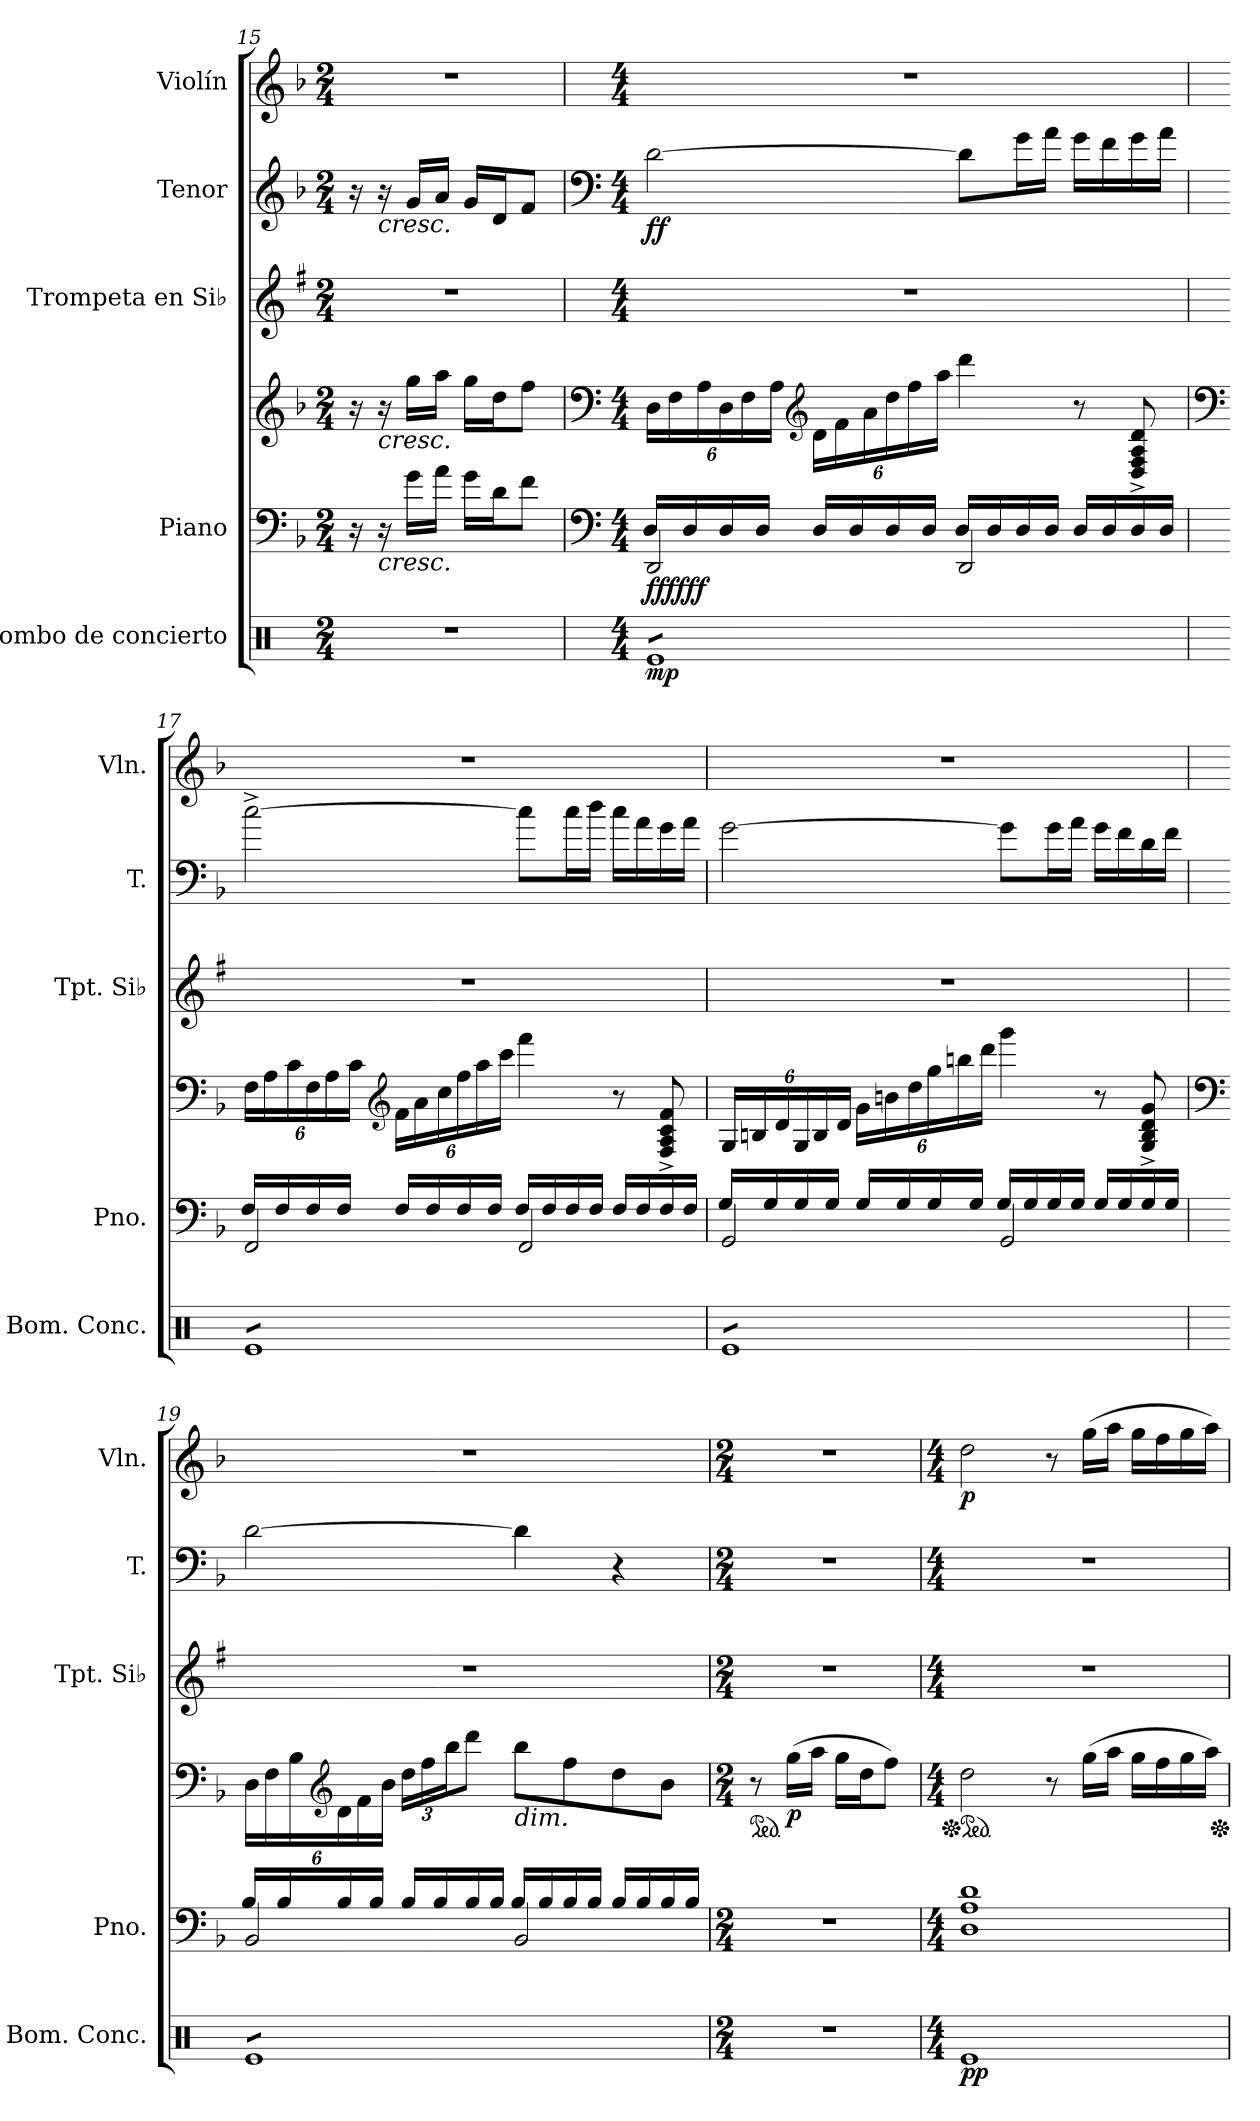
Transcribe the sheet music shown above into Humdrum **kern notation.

**kern	**dynam	**kern	**kern	**dynam	**kern	**kern	**dynam	**kern	**dynam
*part5	*part5	*part4	*part4	*part4	*part3	*part2	*part2	*part1	*part1
*staff6	*staff6	*staff5	*staff4	*staff4/5	*staff3	*staff2	*staff2	*staff1	*staff1
*I"Bombo de concierto	*	*I"Piano	*	*	*I"Trompeta en Si♭	*I"Tenor	*	*I"Violín	*
*I'Bom. Conc.	*	*I'Pno.	*	*	*I'Tpt. Si♭	*I'T.	*	*I'Vln.	*
*clefX	*	*clefF4	*clefG2	*	*clefG2	*clefG2	*	*clefG2	*
*	*	*	*	*	*ITrd1c2	*	*	*	*
*k[]	*	*k[b-]	*k[b-]	*	*k[b-]	*k[b-]	*	*k[b-]	*
*M2/4	*	*M2/4	*M2/4	*	*M2/4	*M2/4	*	*M2/4	*
=15	=15	=15	=15	=15	=15	=15	=15	=15	=15
2r	.	16r	16r	.	2r	16r	.	2r	.
!	!	!	!	!	!	!LO:TX:b:i:t=cresc.	!	!	!
!	!	!	!LO:TX:b:i:t=cresc.	!	!	!	!	!	!
!	!	!LO:TX:b:i:t=cresc.	!	!	!	!	!	!	!
.	.	16r	16r	.	.	16r	.	.	.
.	.	16g\LL	16gg\LL	.	.	16g/LL	.	.	.
.	.	16a\JJ	16aa\JJ	.	.	16a/JJ	.	.	.
.	.	16g\LL	16gg\LL	.	.	16g/LL	.	.	.
.	.	16d\J	16dd\J	.	.	16d/J	.	.	.
.	.	8f\J	8ff\J	.	.	8f/J	.	.	.
!!LO:PB:g=z
=16	=16	=16	=16	=16	=16	=16	=16	=16	=16
*	*	*clefF4	*clefF4	*	*	*clefF4	*	*	*
*M4/4	*	*M4/4	*M4/4	*	*M4/4	*M4/4	*	*M4/4	*
*	*	*^	*	*	*	*	*	*	*
*	*	*	*	*Xbrackettup	*	*	*	*	*	*
!	!LO:DY:b	!	!	!	!LO:DY:b=2	!	!	!	!	!
!	!	!	!	!	!LO:DY:n=1:b=2	!	!	!	!	!
!	!	!	!	!	!LO:DY:n=2:b	!	!	!LO:DY:b	!	!
*tremolo	*	*	*	*	*	*	*	*	*	*
8ReL	mp	2DD/	16D/LL	24D\LL	ff ff ff	1r	[2d\	ff	1r	.
.	.	.	.	24F\	.	.	.	.	.	.
.	.	.	16D/	.	.	.	.	.	.	.
.	.	.	.	24A\	.	.	.	.	.	.
8Re	.	.	16D/	24D\	.	.	.	.	.	.
.	.	.	.	24F\	.	.	.	.	.	.
.	.	.	16D/JJ	.	.	.	.	.	.	.
.	.	.	.	24A\JJ	.	.	.	.	.	.
*	*	*	*	*clefG2	*	*	*	*	*	*
8Re	.	.	16D/LL	24d\LL	.	.	.	.	.	.
.	.	.	.	24f\	.	.	.	.	.	.
.	.	.	16D/	.	.	.	.	.	.	.
.	.	.	.	24a\	.	.	.	.	.	.
8Re	.	.	16D/	24dd\	.	.	.	.	.	.
.	.	.	.	24ff\	.	.	.	.	.	.
.	.	.	16D/JJ	.	.	.	.	.	.	.
.	.	.	.	24aa\JJ	.	.	.	.	.	.
8Re	.	2DD/	16D/LL	4ddd\	.	.	8d\L]	.	.	.
.	.	.	16D/	.	.	.	.	.	.	.
8Re	.	.	16D/	.	.	.	16g\L	.	.	.
.	.	.	16D/JJ	.	.	.	16a\JJ	.	.	.
8Re	.	.	16D/LL	8r	.	.	16g\LL	.	.	.
.	.	.	16D/	.	.	.	16f\	.	.	.
8ReJ	.	.	16D/	8D/^ 8F/^ 8A/^ 8d/^	.	.	16g\	.	.	.
.	.	.	16D/JJ	.	.	.	16a\JJ	.	.	.
!!LO:LB:g=z
=17	=17	=17	=17	=17	=17	=17	=17	=17	=17	=17
*	*	*	*	*clefF4	*	*	*	*	*	*
8ReL	.	2FF/	16F/LL	24F\LL	.	1r	[2cc^\	.	1r	.
.	.	.	.	24A\	.	.	.	.	.	.
.	.	.	16F/	.	.	.	.	.	.	.
.	.	.	.	24c\	.	.	.	.	.	.
8Re	.	.	16F/	24F\	.	.	.	.	.	.
.	.	.	.	24A\	.	.	.	.	.	.
.	.	.	16F/JJ	.	.	.	.	.	.	.
.	.	.	.	24c\JJ	.	.	.	.	.	.
*	*	*	*	*clefG2	*	*	*	*	*	*
8Re	.	.	16F/LL	24f\LL	.	.	.	.	.	.
.	.	.	.	24a\	.	.	.	.	.	.
.	.	.	16F/	.	.	.	.	.	.	.
.	.	.	.	24cc\	.	.	.	.	.	.
8Re	.	.	16F/	24ff\	.	.	.	.	.	.
.	.	.	.	24aa\	.	.	.	.	.	.
.	.	.	16F/JJ	.	.	.	.	.	.	.
.	.	.	.	24ccc\JJ	.	.	.	.	.	.
8Re	.	2FF/	16F/LL	4fff\	.	.	8cc\L]	.	.	.
.	.	.	16F/	.	.	.	.	.	.	.
8Re	.	.	16F/	.	.	.	16cc\L	.	.	.
.	.	.	16F/JJ	.	.	.	16dd\JJ	.	.	.
8Re	.	.	16F/LL	8r	.	.	16cc\LL	.	.	.
.	.	.	16F/	.	.	.	16a\	.	.	.
8ReJ	.	.	16F/	8F/^ 8A/^ 8c/^ 8f/^	.	.	16g\	.	.	.
.	.	.	16F/JJ	.	.	.	16a\JJ	.	.	.
!!LO:PB:g=z
=18	=18	=18	=18	=18	=18	=18	=18	=18	=18	=18
8ReL	.	2GG/	16G/LL	24G/LL	.	1r	[2g\	.	1r	.
.	.	.	.	24Bn/	.	.	.	.	.	.
.	.	.	16G/	.	.	.	.	.	.	.
.	.	.	.	24d/	.	.	.	.	.	.
8Re	.	.	16G/	24G/	.	.	.	.	.	.
.	.	.	.	24B/	.	.	.	.	.	.
.	.	.	16G/JJ	.	.	.	.	.	.	.
.	.	.	.	24d/JJ	.	.	.	.	.	.
8Re	.	.	16G/LL	24g\LL	.	.	.	.	.	.
.	.	.	.	24bn\	.	.	.	.	.	.
.	.	.	16G/	.	.	.	.	.	.	.
.	.	.	.	24dd\	.	.	.	.	.	.
8Re	.	.	16G/	24gg\	.	.	.	.	.	.
.	.	.	.	24bbn\	.	.	.	.	.	.
.	.	.	16G/JJ	.	.	.	.	.	.	.
.	.	.	.	24ddd\JJ	.	.	.	.	.	.
8Re	.	2GG/	16G/LL	4ggg\	.	.	8g\L]	.	.	.
.	.	.	16G/	.	.	.	.	.	.	.
8Re	.	.	16G/	.	.	.	16g\L	.	.	.
.	.	.	16G/JJ	.	.	.	16a\JJ	.	.	.
8Re	.	.	16G/LL	8r	.	.	16g\LL	.	.	.
.	.	.	16G/	.	.	.	16f\	.	.	.
8ReJ	.	.	16G/	8G/^ 8B/^ 8d/^ 8g/^	.	.	16d\	.	.	.
.	.	.	16G/JJ	.	.	.	16f\JJ	.	.	.
!!LO:LB:g=z
=19	=19	=19	=19	=19	=19	=19	=19	=19	=19	=19
*	*	*	*	*clefF4	*	*	*	*	*	*
8ReL	.	2BB-/	16B-/LL	24D\LL	.	1r	[2d\	.	1r	.
.	.	.	.	24F\	.	.	.	.	.	.
.	.	.	16B-/	.	.	.	.	.	.	.
.	.	.	.	24B-\	.	.	.	.	.	.
*	*	*	*	*clefG2	*	*	*	*	*	*
8Re	.	.	16B-/	24d\	.	.	.	.	.	.
.	.	.	.	24f\	.	.	.	.	.	.
.	.	.	16B-/JJ	.	.	.	.	.	.	.
.	.	.	.	24b-\JJ	.	.	.	.	.	.
8Re	.	.	16B-/LL	24dd\LL	.	.	.	.	.	.
.	.	.	.	24ff\	.	.	.	.	.	.
.	.	.	16B-/	.	.	.	.	.	.	.
.	.	.	.	24bb-\J	.	.	.	.	.	.
8Re	.	.	16B-/	8ddd\J	.	.	.	.	.	.
.	.	.	16B-/JJ	.	.	.	.	.	.	.
!	!	!	!	!LO:TX:b:i:t=dim.	!	!	!	!	!	!
8Re	.	2BB-/	16B-/LL	8bb-\L	.	.	4d\]	.	.	.
.	.	.	16B-/	.	.	.	.	.	.	.
8Re	.	.	16B-/	8ff\	.	.	.	.	.	.
.	.	.	16B-/JJ	.	.	.	.	.	.	.
8Re	.	.	16B-/LL	8dd\	.	.	4r	.	.	.
.	.	.	16B-/	.	.	.	.	.	.	.
8ReJ	.	.	16B-/	8b-\J	.	.	.	.	.	.
*Xtremolo	*	*	*	*	*	*	*	*	*	*
.	.	.	16B-/JJ	.	.	.	.	.	.	.
*	*	*v	*v	*	*	*	*	*	*	*
=20	=20	=20	=20	=20	=20	=20	=20	=20	=20
*M2/4	*	*M2/4	*M2/4	*	*M2/4	*M2/4	*	*M2/4	*
*	*	*	*ped	*	*	*	*	*	*
*	*	*	*	*	*	*	*	*^	*
2r	.	2r	8r	.	2r	2r	.	2r	8ryy	.
*	*	*	*	*	*	*	*	*MM75	*	*
!	!	!	!	!LO:DY:b	!	!	!	!	!	!
.	.	.	(>16gg\LL	p	.	.	.	.	4.ryy	.
.	.	.	16aa\JJ	.	.	.	.	.	.	.
.	.	.	16gg\LL	.	.	.	.	.	.	.
.	.	.	16dd\J	.	.	.	.	.	.	.
.	.	.	8ff\J)	.	.	.	.	.	.	.
*	*	*	*	*	*	*	*	*v	*v	*
!!LO:PB:g=z
=21	=21	=21	=21	=21	=21	=21	=21	=21	=21
*M4/4	*	*M4/4	*M4/4	*	*M4/4	*M4/4	*	*M4/4	*
*	*	*	*Xped	*	*	*	*	*	*
*	*	*	*ped	*	*	*	*	*	*
*	*	*	*	*	*	*	*	*^	*
!	!LO:DY:b	!	!	!	!	!	!	!	!	!LO:DY:b
*	*	*	*	*	*	*	*	*v	*v	*
1Re	pp	1D 1A 1d	2dd\	.	1r	1r	.	2dd\	p
.	.	.	8r	.	.	.	.	8r	.
.	.	.	(>16gg\LL	.	.	.	.	(>16gg\LL	.
.	.	.	16aa\JJ	.	.	.	.	16aa\JJ	.
.	.	.	16gg\LL	.	.	.	.	16gg\LL	.
.	.	.	16ff\	.	.	.	.	16ff\	.
.	.	.	16gg\	.	.	.	.	16gg\	.
.	.	.	16aa\JJ)	.	.	.	.	16aa\JJ)	.
*	*	*	*Xped	*	*	*	*	*	*
=	=	=	=	=	=	=	=	=	=
*-	*-	*-	*-	*-	*-	*-	*-	*-	*-
